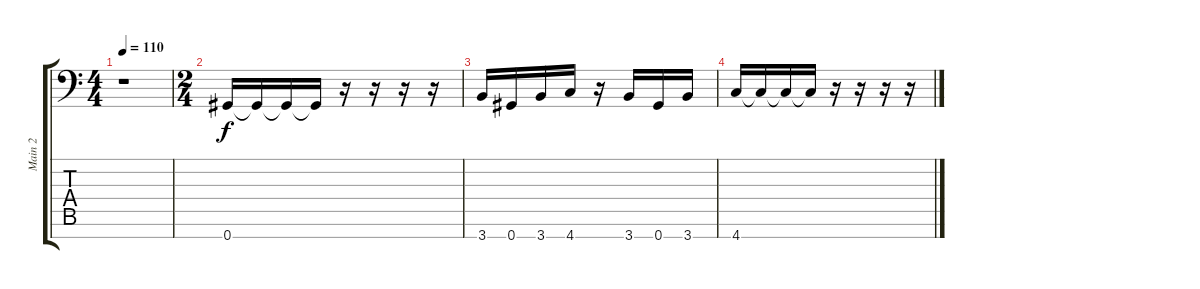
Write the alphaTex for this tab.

\track ("Main 2" "Main 2") {instrument distortionguitar}
\staff {score tabs}
\tuning (Eb4 Bb3 Gb3 Db3 Ab2 Eb2 Ab1) {hide}
\ts (4 4)
\tempo 110
\clef f4
\ks c
r.1{dy f} |
\ts (2 4)
0.7.16 0.7{t}.16 0.7{t}.16 0.7{t}.16 r.16 r.16 r.16 r.16 |
3.7.16 0.7.16 3.7.16 4.7.16 r.16 3.7.16 0.7.16 3.7.16 |
4.7.16 4.7{t}.16 4.7{t}.16 4.7{t}.16 r.16 r.16 r.16 r.16
